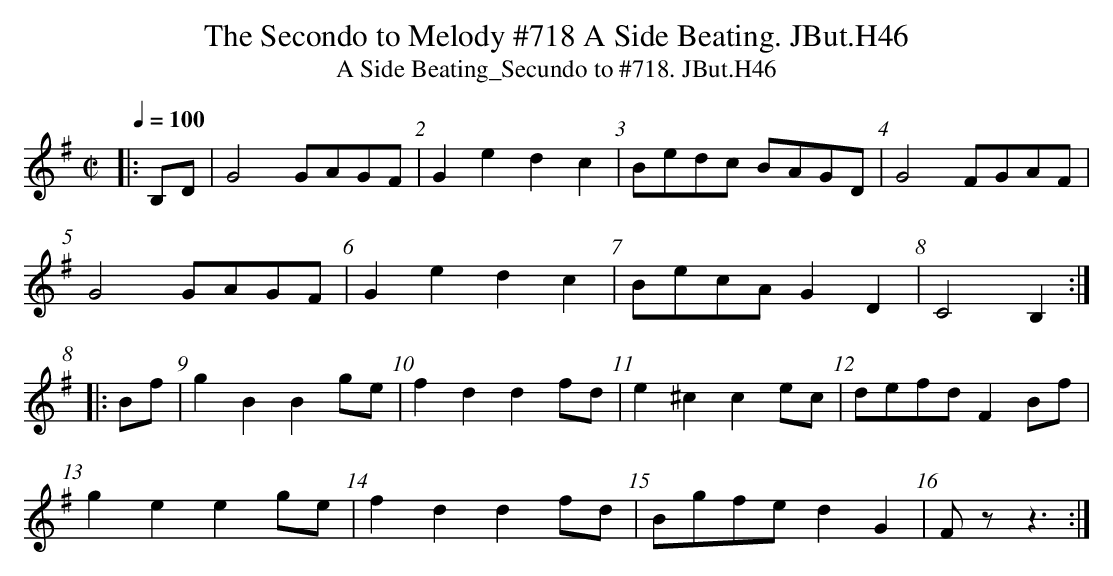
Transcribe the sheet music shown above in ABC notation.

X:1
T:Secondo to Melody #718 A Side Beating. JBut.H46, The
T:Side Beating_Secundo to #718. JBut.H46, A
M:C|
L:1/8
Q:1/4=100
K:G
|: B,D | G4 GAGF | G2 e2 d2 c2 | Bedc BAGD | G4 FGAF |
G4 GAGF | G2 e2 d2 c2 | BecA G2 D2 | C4 B,2 :|
|: Bf | g2 B2 B2 ge | f2 d2 d2 fd | e2 ^c2 c2 ec | defd F2 Bf |
g2 e2 e2 ge | f2 d2 d2  fd | Bgfe d2 G2 | F z z3 :|
